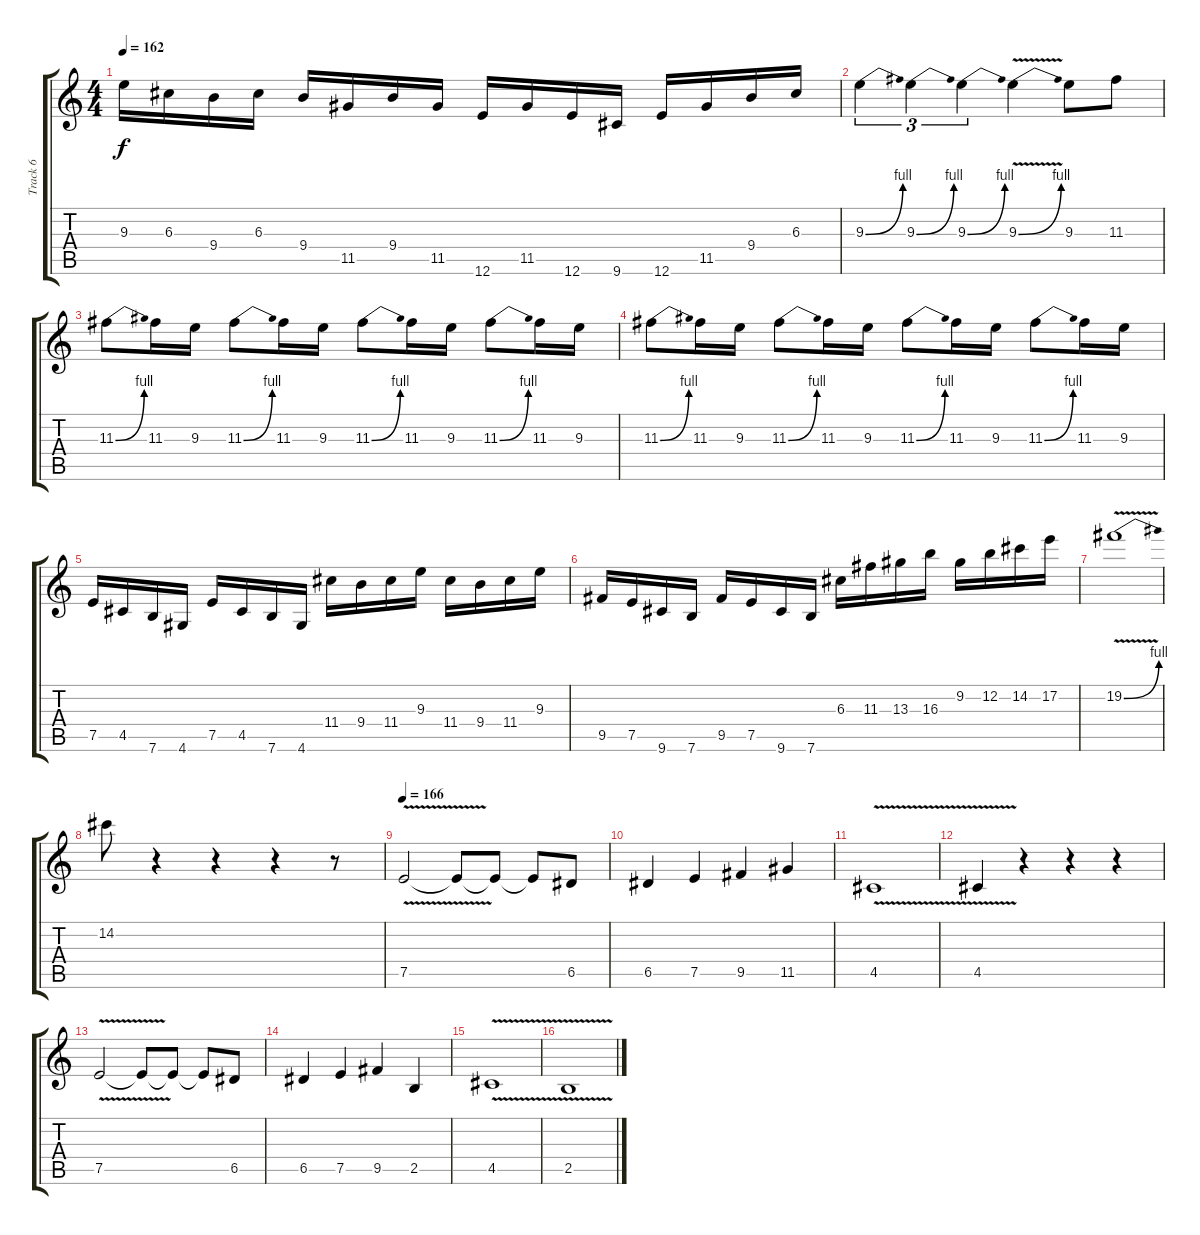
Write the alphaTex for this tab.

\track ("Track 6" "Track 6") {instrument distortionguitar}
\staff {score tabs}
\tuning (E4 B3 G3 D3 A2 E2) {hide}
\ts (4 4)
\tempo 162
\clef g2
\ks c
9.3.16{dy f volume 16} 6.3.16 9.4.16 6.3.16 9.4.16 11.5.16 9.4.16 11.5.16 12.6.16 11.5.16 12.6.16 9.6.16 12.6.16 11.5.16 9.4.16 6.3.16 |
9.3{be (bend 0 0 60 4)}.4{tu (3 2)} 9.3{be (bend 0 0 60 4)}.4{tu (3 2)} 9.3{be (bend 0 0 60 4)}.4{tu (3 2)} 9.3{be (bend 0 0 60 4) v}.4 9.3.8 11.3.8 |
11.3{be (bend 0 0 60 4)}.8 11.3.16 9.3.16 11.3{be (bend 0 0 60 4)}.8 11.3.16 9.3.16 11.3{be (bend 0 0 60 4)}.8 11.3.16 9.3.16 11.3{be (bend 0 0 60 4)}.8 11.3.16 9.3.16 |
11.3{be (bend 0 0 60 4)}.8 11.3.16 9.3.16 11.3{be (bend 0 0 60 4)}.8 11.3.16 9.3.16 11.3{be (bend 0 0 60 4)}.8 11.3.16 9.3.16 11.3{be (bend 0 0 60 4)}.8 11.3.16 9.3.16 |
7.5.16 4.5.16 7.6.16 4.6.16 7.5.16 4.5.16 7.6.16 4.6.16 11.4.16 9.4.16 11.4.16 9.3.16 11.4.16 9.4.16 11.4.16 9.3.16 |
9.5.16 7.5.16 9.6.16 7.6.16 9.5.16 7.5.16 9.6.16 7.6.16 6.3.16 11.3.16 13.3.16 16.3.16 9.2.16 12.2.16 14.2.16 17.2.16 |
19.2{be (bend 0 0 60 4) v}.1 |
14.2.8 r.4 r.4 r.4 r.8 |
\tempo 166
7.5{v}.2{volume 12} 7.5{t}.8 7.5{t}.8 7.5{t}.8 6.5.8 |
6.5.4 7.5.4 9.5.4 11.5.4 |
4.5{v}.1 |
4.5{v}.4 r.4 r.4 r.4 |
7.5{v}.2 7.5{t}.8 7.5{t}.8 7.5{t}.8 6.5.8 |
6.5.4 7.5.4 9.5.4 2.5.4 |
4.5{v}.1 |
2.5{v}.1
